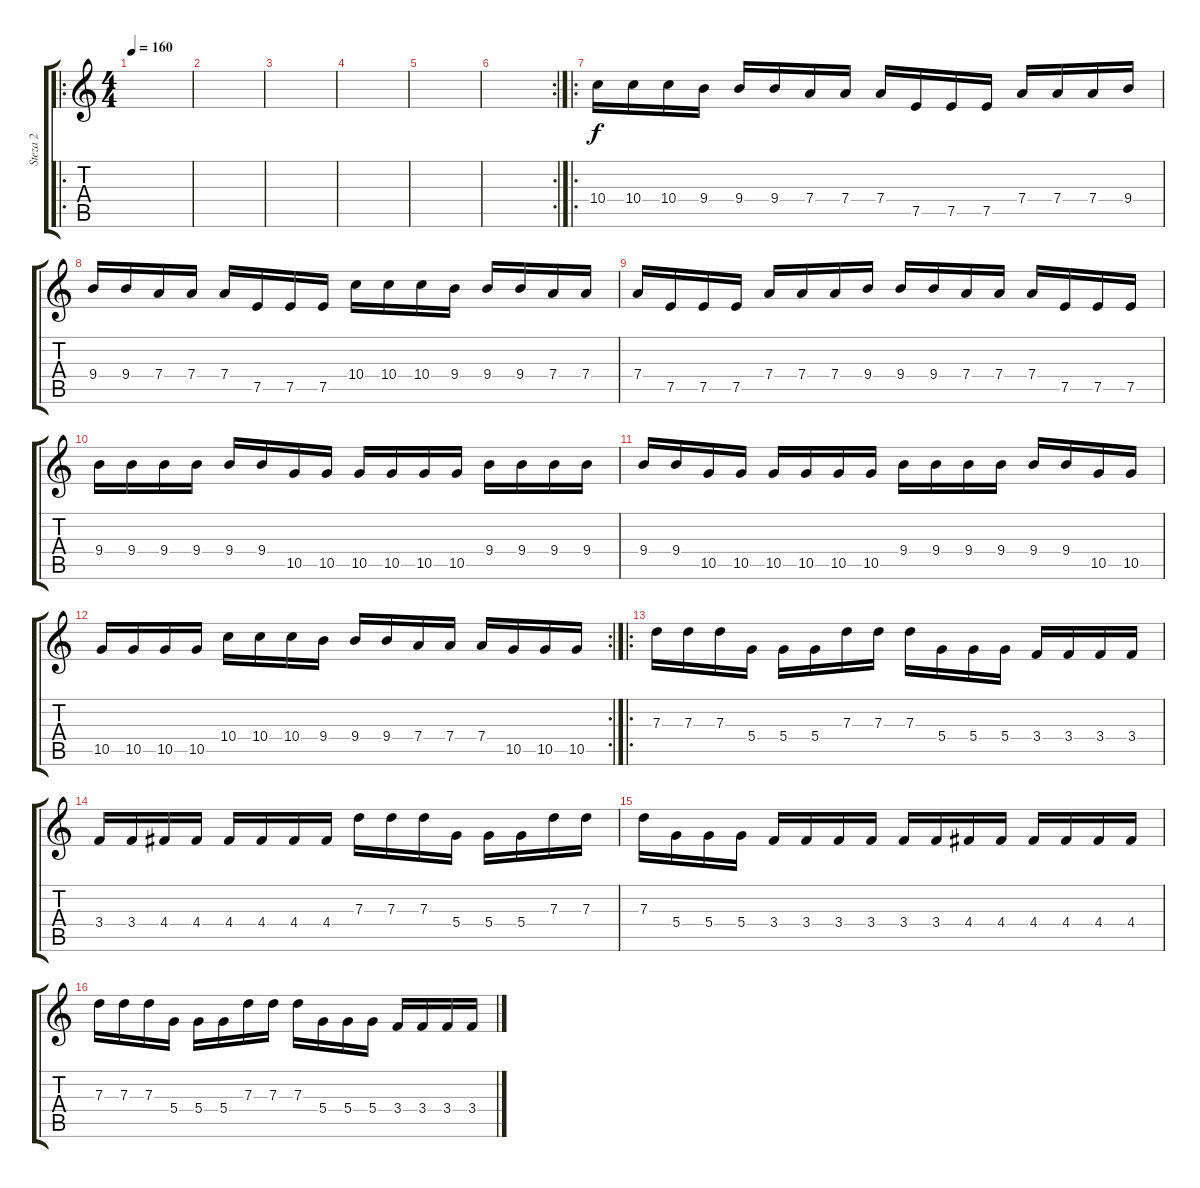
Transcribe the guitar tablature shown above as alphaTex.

\track ("Steza 2" "Steza 2") {instrument overdrivenguitar}
\staff {score tabs}
\tuning (E4 B3 G3 D3 A2 E2) {hide}
\ro
\ts (4 4)
\tempo 160
\clef g2
\ks c
|
|
|
|
|
\rc 2
|
\ro
10.4.16 10.4.16 10.4.16 9.4.16 9.4.16 9.4.16 7.4.16 7.4.16 7.4.16 7.5.16 7.5.16 7.5.16 7.4.16 7.4.16 7.4.16 9.4.16 |
9.4.16 9.4.16 7.4.16 7.4.16 7.4.16 7.5.16 7.5.16 7.5.16 10.4.16 10.4.16 10.4.16 9.4.16 9.4.16 9.4.16 7.4.16 7.4.16 |
7.4.16 7.5.16 7.5.16 7.5.16 7.4.16 7.4.16 7.4.16 9.4.16 9.4.16 9.4.16 7.4.16 7.4.16 7.4.16 7.5.16 7.5.16 7.5.16 |
9.4.16 9.4.16 9.4.16 9.4.16 9.4.16 9.4.16 10.5.16 10.5.16 10.5.16 10.5.16 10.5.16 10.5.16 9.4.16 9.4.16 9.4.16 9.4.16 |
9.4.16 9.4.16 10.5.16 10.5.16 10.5.16 10.5.16 10.5.16 10.5.16 9.4.16 9.4.16 9.4.16 9.4.16 9.4.16 9.4.16 10.5.16 10.5.16 |
\rc 2
10.5.16 10.5.16 10.5.16 10.5.16 10.4.16 10.4.16 10.4.16 9.4.16 9.4.16 9.4.16 7.4.16 7.4.16 7.4.16 10.5.16 10.5.16 10.5.16 |
\ro
7.3.16 7.3.16 7.3.16 5.4.16 5.4.16 5.4.16 7.3.16 7.3.16 7.3.16 5.4.16 5.4.16 5.4.16 3.4.16 3.4.16 3.4.16 3.4.16 |
3.4.16 3.4.16 4.4.16 4.4.16 4.4.16 4.4.16 4.4.16 4.4.16 7.3.16 7.3.16 7.3.16 5.4.16 5.4.16 5.4.16 7.3.16 7.3.16 |
7.3.16 5.4.16 5.4.16 5.4.16 3.4.16 3.4.16 3.4.16 3.4.16 3.4.16 3.4.16 4.4.16 4.4.16 4.4.16 4.4.16 4.4.16 4.4.16 |
7.3.16 7.3.16 7.3.16 5.4.16 5.4.16 5.4.16 7.3.16 7.3.16 7.3.16 5.4.16 5.4.16 5.4.16 3.4.16 3.4.16 3.4.16 3.4.16
